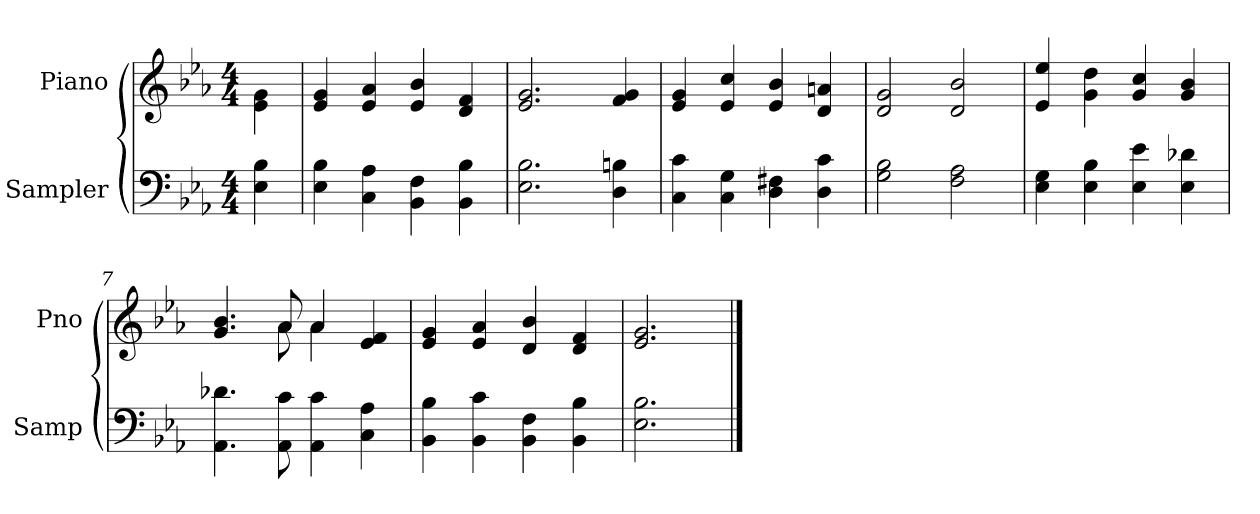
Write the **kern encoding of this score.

**kern	**kern
*part2	*part1
*staff2	*staff1
*I"Sampler	*I"Piano
*I'Samp	*I'Pno
*clefF4	*clefG2
*k[b-e-a-]	*k[b-e-a-]
*E-:	*E-:
*M4/4	*M4/4
=1	=1
4E- 4B-	4e-\ 4g\
=2	=2
4E- 4B-	4e- 4g
4C 4A-	4e- 4a-
4BB- 4F	4e- 4b-
4BB- 4B-	4d 4f
=3	=3
2.E- 2.B-	2.e- 2.g
4D 4Bn	4f 4g
=4	=4
4C 4c	4e- 4g
4C 4G	4e- 4cc
4D 4F#X	4e- 4b-
4D 4c	4d 4an
=5	=5
2G 2B-	2d 2g
2F 2A-	2d 2b-
=6	=6
4E- 4G	4e- 4ee-
4E- 4B-	4g 4dd
4E- 4e-	4g 4cc
4E- 4d-X	4g 4b-
=7	=7
*	*^
4.AA- 4.d-X	4.g 4.b-	4.ryy
8AA- 8c	8a-/	8a-
4AA- 4c	4a-/	4a-
4C 4A-	4e- 4f	4ryy
*	*v	*v
=8	=8
4BB- 4B-	4e- 4g
4BB- 4c	4e- 4a-
4BB- 4F	4d 4b-
4BB- 4B-	4d 4f
=9	=9
2.E- 2.B-	2.e- 2.g
==	==
*-	*-
